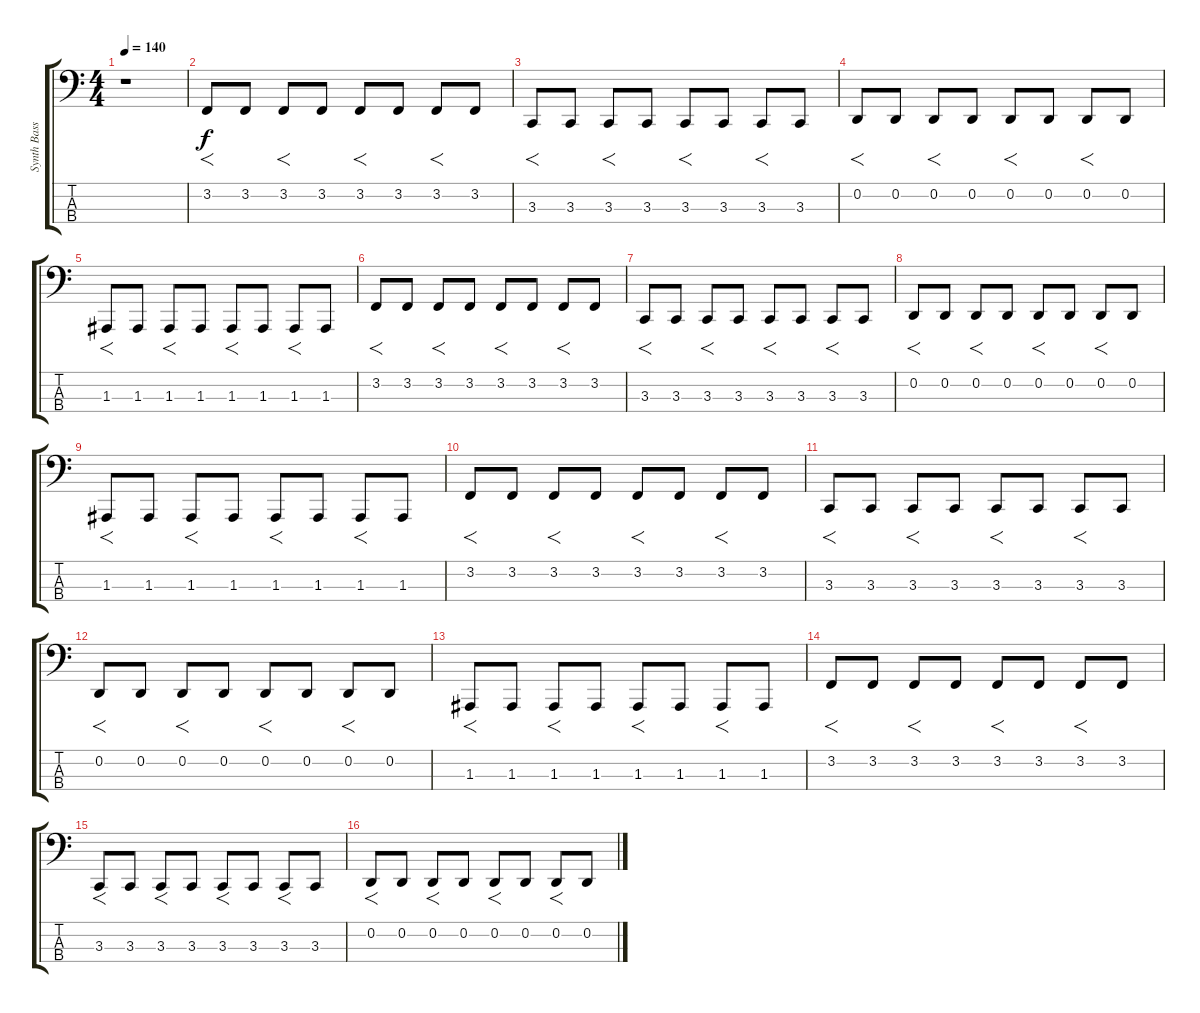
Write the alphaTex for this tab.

\track ("Synth Bass" "Synth Bass") {instrument lead8bassandlead}
\staff {score tabs}
\tuning (G2 D2 A1 E1) {hide}
\ts (4 4)
\tempo 140
\clef f4
\ks c
r.1{dy f} |
3.2.8{f} 3.2.8 3.2.8{f} 3.2.8 3.2.8{f} 3.2.8 3.2.8{f} 3.2.8 |
3.3.8{f} 3.3.8 3.3.8{f} 3.3.8 3.3.8{f} 3.3.8 3.3.8{f} 3.3.8 |
0.2.8{f} 0.2.8 0.2.8{f} 0.2.8 0.2.8{f} 0.2.8 0.2.8{f} 0.2.8 |
1.3.8{f} 1.3.8 1.3.8{f} 1.3.8 1.3.8{f} 1.3.8 1.3.8{f} 1.3.8 |
3.2.8{f} 3.2.8 3.2.8{f} 3.2.8 3.2.8{f} 3.2.8 3.2.8{f} 3.2.8 |
3.3.8{f} 3.3.8 3.3.8{f} 3.3.8 3.3.8{f} 3.3.8 3.3.8{f} 3.3.8 |
0.2.8{f} 0.2.8 0.2.8{f} 0.2.8 0.2.8{f} 0.2.8 0.2.8{f} 0.2.8 |
1.3.8{f} 1.3.8 1.3.8{f} 1.3.8 1.3.8{f} 1.3.8 1.3.8{f} 1.3.8 |
3.2.8{f} 3.2.8 3.2.8{f} 3.2.8 3.2.8{f} 3.2.8 3.2.8{f} 3.2.8 |
3.3.8{f} 3.3.8 3.3.8{f} 3.3.8 3.3.8{f} 3.3.8 3.3.8{f} 3.3.8 |
0.2.8{f} 0.2.8 0.2.8{f} 0.2.8 0.2.8{f} 0.2.8 0.2.8{f} 0.2.8 |
1.3.8{f} 1.3.8 1.3.8{f} 1.3.8 1.3.8{f} 1.3.8 1.3.8{f} 1.3.8 |
3.2.8{f} 3.2.8 3.2.8{f} 3.2.8 3.2.8{f} 3.2.8 3.2.8{f} 3.2.8 |
3.3.8{f} 3.3.8 3.3.8{f} 3.3.8 3.3.8{f} 3.3.8 3.3.8{f} 3.3.8 |
0.2.8{f} 0.2.8 0.2.8{f} 0.2.8 0.2.8{f} 0.2.8 0.2.8{f} 0.2.8
